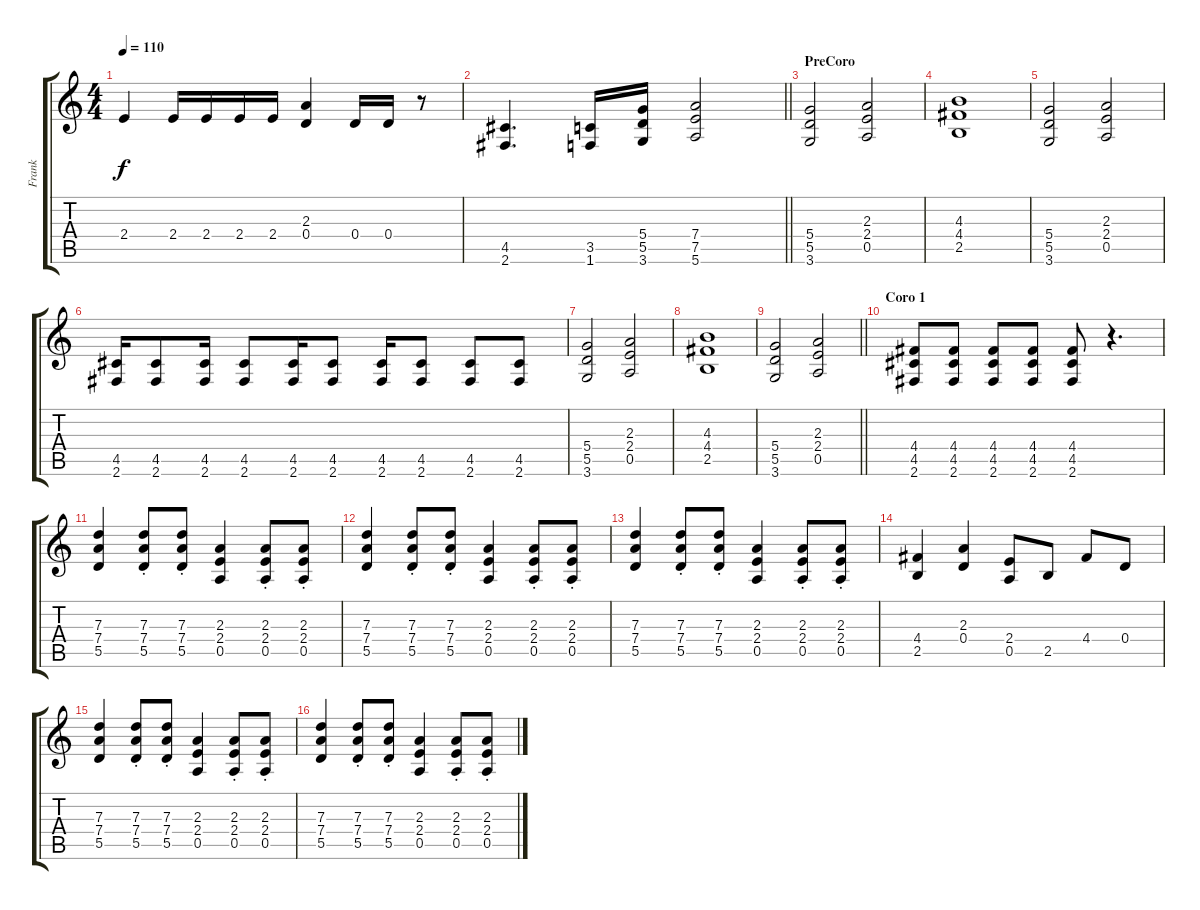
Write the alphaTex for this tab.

\track ("Frank" "Frank") {instrument distortionguitar}
\staff {score tabs}
\tuning (E4 B3 G3 D3 A2 E2) {hide}
\ts (4 4)
\tempo 110
\clef g2
\ks c
2.4.4{dy f} 2.4.16 2.4.16 2.4.16 2.4.16 (2.3 0.4).4 0.4.16 0.4.16 r.8 |
\barLineRight lightlight
(4.5 2.6).4{d} (3.5 1.6).16 (5.4 5.5 3.6).16 (7.4 7.5 5.6).2 |
\section ("" "PreCoro")
(5.4 5.5 3.6).2 (2.3 2.4 0.5).2 |
(4.3 4.4 2.5).1 |
(5.4 5.5 3.6).2 (2.3 2.4 0.5).2 |
(4.5 2.6).16 (4.5 2.6).8 (4.5 2.6).16 (4.5 2.6).8 (4.5 2.6).16 (4.5 2.6).8 (4.5 2.6).16 (4.5 2.6).8 (4.5 2.6).8 (4.5 2.6).8 |
(5.4 5.5 3.6).2 (2.3 2.4 0.5).2 |
(4.3 4.4 2.5).1 |
\barLineRight lightlight
(5.4 5.5 3.6).2 (2.3 2.4 0.5).2 |
\section ("" "Coro 1")
(4.4 4.5 2.6).8 (4.4 4.5 2.6).8 (4.4 4.5 2.6).8 (4.4 4.5 2.6).8 (4.4 4.5 2.6).8 r.4{d} |
(7.3 7.4 5.5).4 (7.3 7.4 5.5{st}).8 (7.3 7.4 5.5{st}).8 (2.3 2.4 0.5).4 (2.3 2.4 0.5{st}).8 (2.3 2.4 0.5{st}).8 |
(7.3 7.4 5.5).4 (7.3 7.4 5.5{st}).8 (7.3 7.4 5.5{st}).8 (2.3 2.4 0.5).4 (2.3 2.4 0.5{st}).8 (2.3 2.4 0.5{st}).8 |
(7.3 7.4 5.5).4 (7.3 7.4 5.5{st}).8 (7.3 7.4 5.5{st}).8 (2.3 2.4 0.5).4 (2.3 2.4 0.5{st}).8 (2.3 2.4 0.5{st}).8 |
(4.4 2.5).4 (2.3 0.4).4 (2.4 0.5).8 2.5.8 4.4.8 0.4.8 |
(7.3 7.4 5.5).4 (7.3 7.4 5.5{st}).8 (7.3 7.4 5.5{st}).8 (2.3 2.4 0.5).4 (2.3 2.4 0.5{st}).8 (2.3 2.4 0.5{st}).8 |
(7.3 7.4 5.5).4 (7.3 7.4 5.5{st}).8 (7.3 7.4 5.5{st}).8 (2.3 2.4 0.5).4 (2.3 2.4 0.5{st}).8 (2.3 2.4 0.5{st}).8
